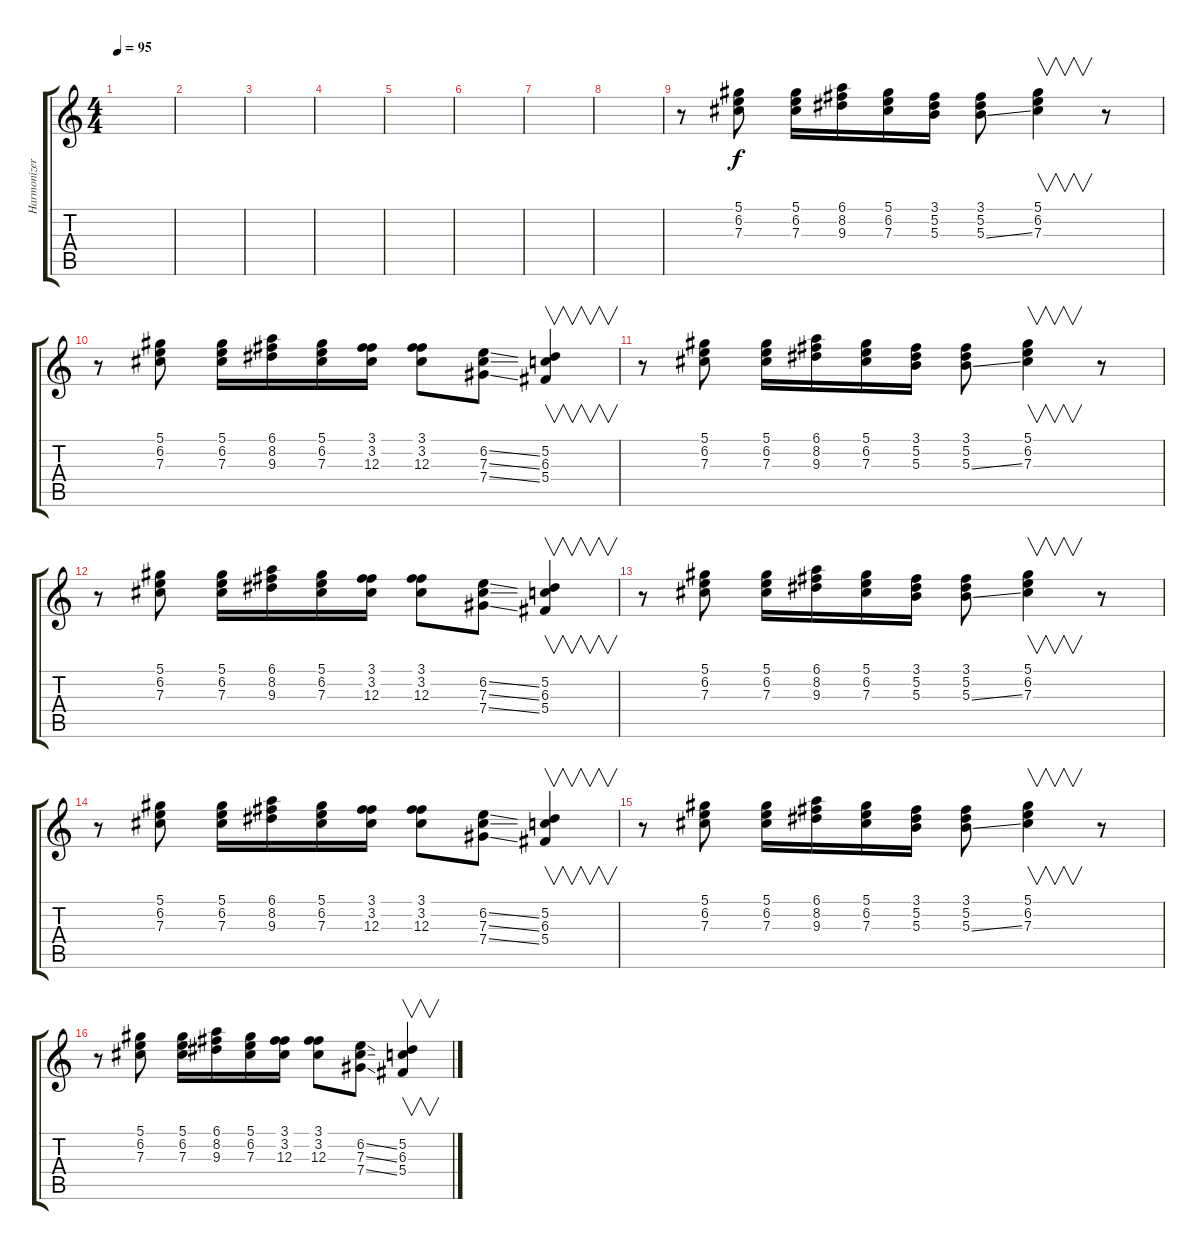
\track ("Harmonizer" "Harmonizer") {instrument distortionguitar}
\staff {score tabs}
\tuning (Eb4 Bb3 Gb3 Db3 Ab2 Eb2) {hide}
\ts (4 4)
\tempo 95
\clef g2
\ks c
|
|
|
|
|
|
|
|
r.8{volume 10} (5.1 6.2 7.3).8{volume 14} (5.1 6.2 7.3).16 (6.1 8.2 9.3).16 (5.1 6.2 7.3).16 (3.1 5.2 5.3).16 (3.1 5.2 5.3{ss}).8 (5.1 6.2 7.3).4{v} r.8 |
r.8 (5.1 6.2 7.3).8 (5.1 6.2 7.3).16 (6.1 8.2 9.3).16 (5.1 6.2 7.3).16 (3.1 3.2 12.3).16 (3.1 3.2 12.3).8 (6.2{ss} 7.3{ss} 7.4{ss}).8 (5.2 6.3 5.4).4{v} |
r.8 (5.1 6.2 7.3).8 (5.1 6.2 7.3).16 (6.1 8.2 9.3).16 (5.1 6.2 7.3).16 (3.1 5.2 5.3).16 (3.1 5.2 5.3{ss}).8 (5.1 6.2 7.3).4{v} r.8 |
r.8 (5.1 6.2 7.3).8 (5.1 6.2 7.3).16 (6.1 8.2 9.3).16 (5.1 6.2 7.3).16 (3.1 3.2 12.3).16 (3.1 3.2 12.3).8 (6.2{ss} 7.3{ss} 7.4{ss}).8 (5.2 6.3 5.4).4{v} |
r.8 (5.1 6.2 7.3).8 (5.1 6.2 7.3).16 (6.1 8.2 9.3).16 (5.1 6.2 7.3).16 (3.1 5.2 5.3).16 (3.1 5.2 5.3{ss}).8 (5.1 6.2 7.3).4{v} r.8 |
r.8 (5.1 6.2 7.3).8 (5.1 6.2 7.3).16 (6.1 8.2 9.3).16 (5.1 6.2 7.3).16 (3.1 3.2 12.3).16 (3.1 3.2 12.3).8 (6.2{ss} 7.3{ss} 7.4{ss}).8 (5.2 6.3 5.4).4{v} |
r.8 (5.1 6.2 7.3).8 (5.1 6.2 7.3).16 (6.1 8.2 9.3).16 (5.1 6.2 7.3).16 (3.1 5.2 5.3).16 (3.1 5.2 5.3{ss}).8 (5.1 6.2 7.3).4{v} r.8 |
r.8 (5.1 6.2 7.3).8 (5.1 6.2 7.3).16 (6.1 8.2 9.3).16 (5.1 6.2 7.3).16 (3.1 3.2 12.3).16 (3.1 3.2 12.3).8 (6.2{ss} 7.3{ss} 7.4{ss}).8 (5.2 6.3 5.4).4{v}
